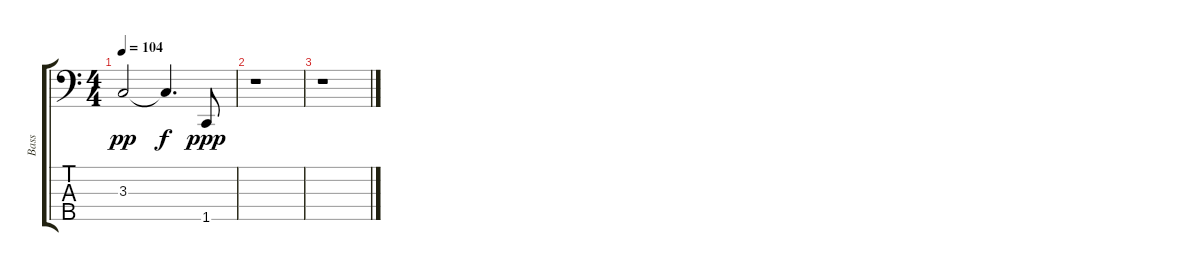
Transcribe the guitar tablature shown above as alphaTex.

\track ("Bass" "Bass") {instrument fretlessbass}
\staff {score tabs}
\tuning (G2 D2 A1 E1 B0) {hide}
\ts (4 4)
\tempo 104
\clef f4
\ks c
3.3.2{dy pp} 3.3{t}.4{d dy f} 1.5.8{dy ppp} |
r.1 |
r.1
